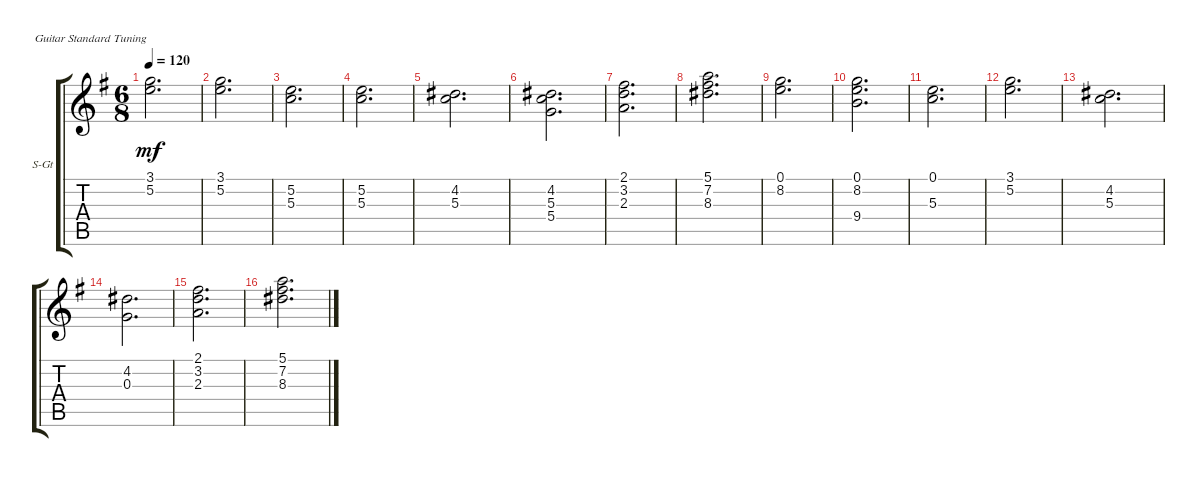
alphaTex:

\bracketExtendMode groupsimilarinstruments
\firstSystemTrackNameOrientation horizontal
\otherSystemsTrackNameOrientation horizontal
\track ("Strings III" "S-Gt") {instrument lead5charang}
\staff {score tabs}
\tuning (E4 B3 G3 D3 A2 E2)
\displaytranspose 12
\ts (6 8)
\tempo 120
\clef g2
\ks eminor
(3.1 5.2).2{d dy mf} |
(3.1 5.2).2{d} |
(5.2 5.3).2{d} |
(5.2 5.3).2{d} |
(4.2 5.3).2{d} |
(4.2 5.3 5.4).2{d} |
(2.1 3.2 2.3).2{d} |
(5.1 7.2 8.3).2{d} |
(0.1 8.2).2{d} |
(0.1 8.2 9.4).2{d} |
(0.1 5.3).2{d} |
(3.1 5.2).2{d} |
(4.2 5.3).2{d} |
(4.2 0.3).2{d} |
(2.1 3.2 2.3).2{d} |
(5.1 7.2 8.3).2{d}
